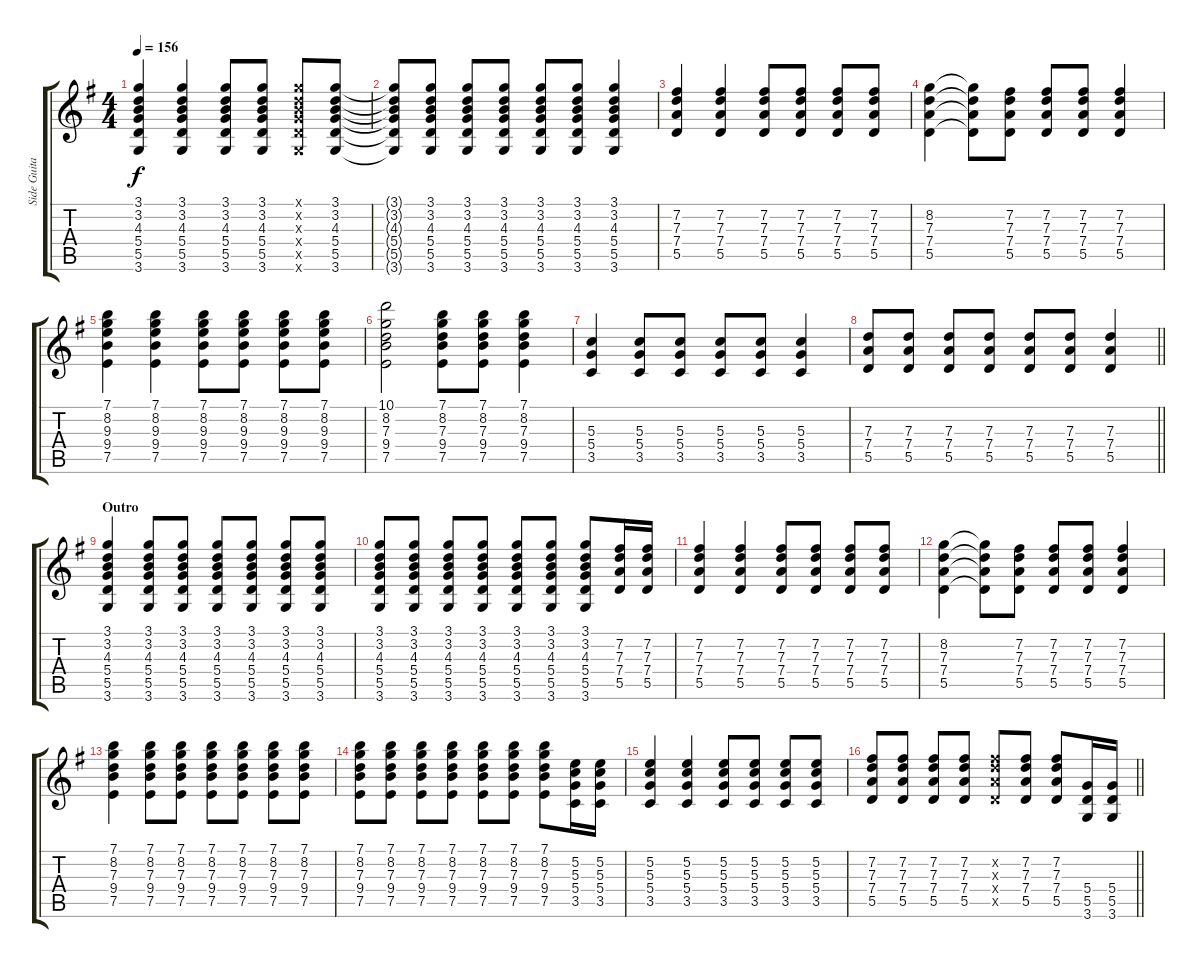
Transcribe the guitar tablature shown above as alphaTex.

\track ("Side Guitar" "Side Guita") {instrument distortionguitar}
\staff {score tabs}
\tuning (E4 B3 G3 D3 A2 E2) {hide}
\ts (4 4)
\tempo 156
\clef g2
\ks g
(3.1 3.2 4.3 5.4 5.5 3.6).4{dy f} (3.1 3.2 4.3 5.4 5.5 3.6).4 (3.1 3.2 4.3 5.4 5.5 3.6).8 (3.1 3.2 4.3 5.4 5.5 3.6).8 (3.1{x} 3.2{x} 4.3{x} 5.4{x} 5.5{x} 3.6{x}).8 (3.1 3.2 4.3 5.4 5.5 3.6).8 |
(3.1{t} 3.2{t} 4.3{t} 5.4{t} 5.5{t} 3.6{t}).8 (3.1 3.2 4.3 5.4 5.5 3.6).8 (3.1 3.2 4.3 5.4 5.5 3.6).8 (3.1 3.2 4.3 5.4 5.5 3.6).8 (3.1 3.2 4.3 5.4 5.5 3.6).8 (3.1 3.2 4.3 5.4 5.5 3.6).8 (3.1 3.2 4.3 5.4 5.5 3.6).4 |
(7.2 7.3 7.4 5.5).4 (7.2 7.3 7.4 5.5).4 (7.2 7.3 7.4 5.5).8 (7.2 7.3 7.4 5.5).8 (7.2 7.3 7.4 5.5).8 (7.2 7.3 7.4 5.5).8 |
(8.2 7.3 7.4 5.5).4 (8.2{t} 7.3{t} 7.4{t} 5.5{t}).8 (7.2 7.3 7.4 5.5).8 (7.2 7.3 7.4 5.5).8 (7.2 7.3 7.4 5.5).8 (7.2 7.3 7.4 5.5).4 |
(7.1 8.2 9.3 9.4 7.5).4 (7.1 8.2 9.3 9.4 7.5).4 (7.1 8.2 9.3 9.4 7.5).8 (7.1 8.2 9.3 9.4 7.5).8 (7.1 8.2 9.3 9.4 7.5).8 (7.1 8.2 9.3 9.4 7.5).8 |
(10.1 8.2 7.3 9.4 7.5).2 (7.1 8.2 7.3 9.4 7.5).8 (7.1 8.2 7.3 9.4 7.5).8 (7.1 8.2 7.3 9.4 7.5).4 |
(5.3 5.4 3.5).4 (5.3 5.4 3.5).8 (5.3 5.4 3.5).8 (5.3 5.4 3.5).8 (5.3 5.4 3.5).8 (5.3 5.4 3.5).4 |
\barLineRight lightlight
(7.3 7.4 5.5).8 (7.3 7.4 5.5).8 (7.3 7.4 5.5).8 (7.3 7.4 5.5).8 (7.3 7.4 5.5).8 (7.3 7.4 5.5).8 (7.3 7.4 5.5).4 |
\section ("" "Outro")
(3.1 3.2 4.3 5.4 5.5 3.6).4 (3.1 3.2 4.3 5.4 5.5 3.6).8 (3.1 3.2 4.3 5.4 5.5 3.6).8 (3.1 3.2 4.3 5.4 5.5 3.6).8 (3.1 3.2 4.3 5.4 5.5 3.6).8 (3.1 3.2 4.3 5.4 5.5 3.6).8 (3.1 3.2 4.3 5.4 5.5 3.6).8 |
(3.1 3.2 4.3 5.4 5.5 3.6).8 (3.1 3.2 4.3 5.4 5.5 3.6).8 (3.1 3.2 4.3 5.4 5.5 3.6).8 (3.1 3.2 4.3 5.4 5.5 3.6).8 (3.1 3.2 4.3 5.4 5.5 3.6).8 (3.1 3.2 4.3 5.4 5.5 3.6).8 (3.1 3.2 4.3 5.4 5.5 3.6).8 (7.2 7.3 7.4 5.5).16 (7.2 7.3 7.4 5.5).16 |
(7.2 7.3 7.4 5.5).4 (7.2 7.3 7.4 5.5).4 (7.2 7.3 7.4 5.5).8 (7.2 7.3 7.4 5.5).8 (7.2 7.3 7.4 5.5).8 (7.2 7.3 7.4 5.5).8 |
(8.2 7.3 7.4 5.5).4 (8.2{t} 7.3{t} 7.4{t} 5.5{t}).8 (7.2 7.3 7.4 5.5).8 (7.2 7.3 7.4 5.5).8 (7.2 7.3 7.4 5.5).8 (7.2 7.3 7.4 5.5).4 |
(7.1 8.2 7.3 9.4 7.5).4 (7.1 8.2 7.3 9.4 7.5).8 (7.1 8.2 7.3 9.4 7.5).8 (7.1 8.2 7.3 9.4 7.5).8 (7.1 8.2 7.3 9.4 7.5).8 (7.1 8.2 7.3 9.4 7.5).8 (7.1 8.2 7.3 9.4 7.5).8 |
(7.1 8.2 7.3 9.4 7.5).8 (7.1 8.2 7.3 9.4 7.5).8 (7.1 8.2 7.3 9.4 7.5).8 (7.1 8.2 7.3 9.4 7.5).8 (7.1 8.2 7.3 9.4 7.5).8 (7.1 8.2 7.3 9.4 7.5).8 (7.1 8.2 7.3 9.4 7.5).8 (5.2 5.3 5.4 3.5).16 (5.2 5.3 5.4 3.5).16 |
(5.2 5.3 5.4 3.5).4 (5.2 5.3 5.4 3.5).4 (5.2 5.3 5.4 3.5).8 (5.2 5.3 5.4 3.5).8 (5.2 5.3 5.4 3.5).8 (5.2 5.3 5.4 3.5).8 |
\barLineRight lightlight
(7.2 7.3 7.4 5.5).8 (7.2 7.3 7.4 5.5).8 (7.2 7.3 7.4 5.5).8 (7.2 7.3 7.4 5.5).8 (7.2{x} 7.3{x} 7.4{x} 5.5{x}).8 (7.2 7.3 7.4 5.5).8 (7.2 7.3 7.4 5.5).8 (5.4 5.5 3.6).16 (5.4 5.5 3.6).16
